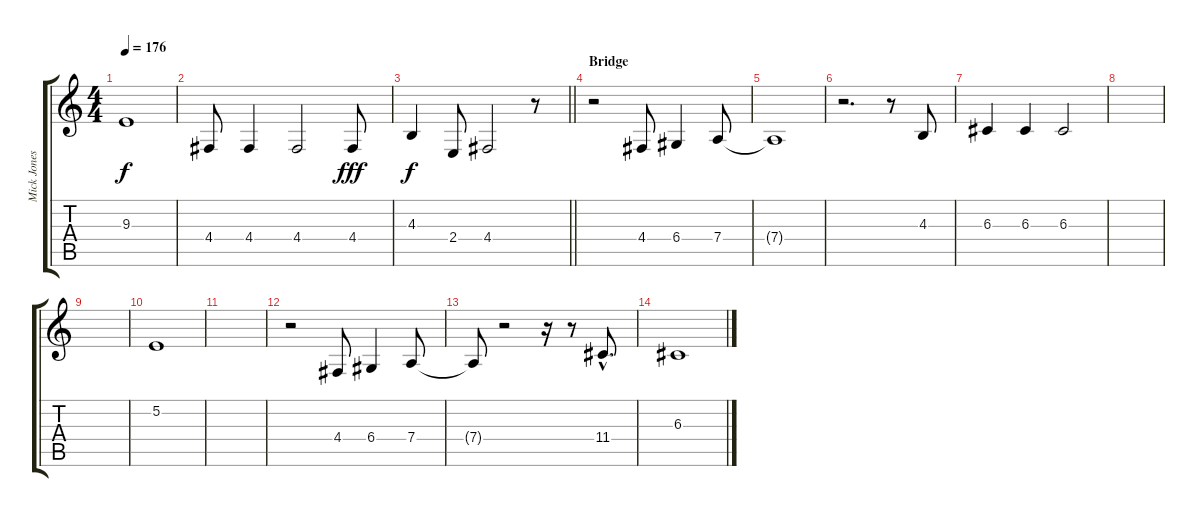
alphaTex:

\track ("Mick Jones and Joe Strummer - Vocals" "Mick Jones") {instrument tenorsax}
\staff {score tabs}
\tuning (E4 B3 G3 D3 A2 E2) {hide}
\ts (4 4)
\tempo 176
\clef g2
\ks c
9.3.1{dy f} |
4.4.8 4.4.4 4.4.2 4.4.8{dy fff} |
\barLineRight lightlight
4.3.4{dy f} 2.4.8 4.4.2 r.8 |
\section ("" "Bridge")
r.2 4.4.8 6.4.4 7.4.8 |
7.4{t}.1 |
r.2{d} r.8 4.3.8 |
6.3.4 6.3.4 6.3.2 |
|
|
5.2.1 |
|
r.2 4.4.8 6.4.4 7.4.8 |
7.4{t}.8 r.2 r.16 r.8 11.4{hac}.8{d} |
6.3.1
